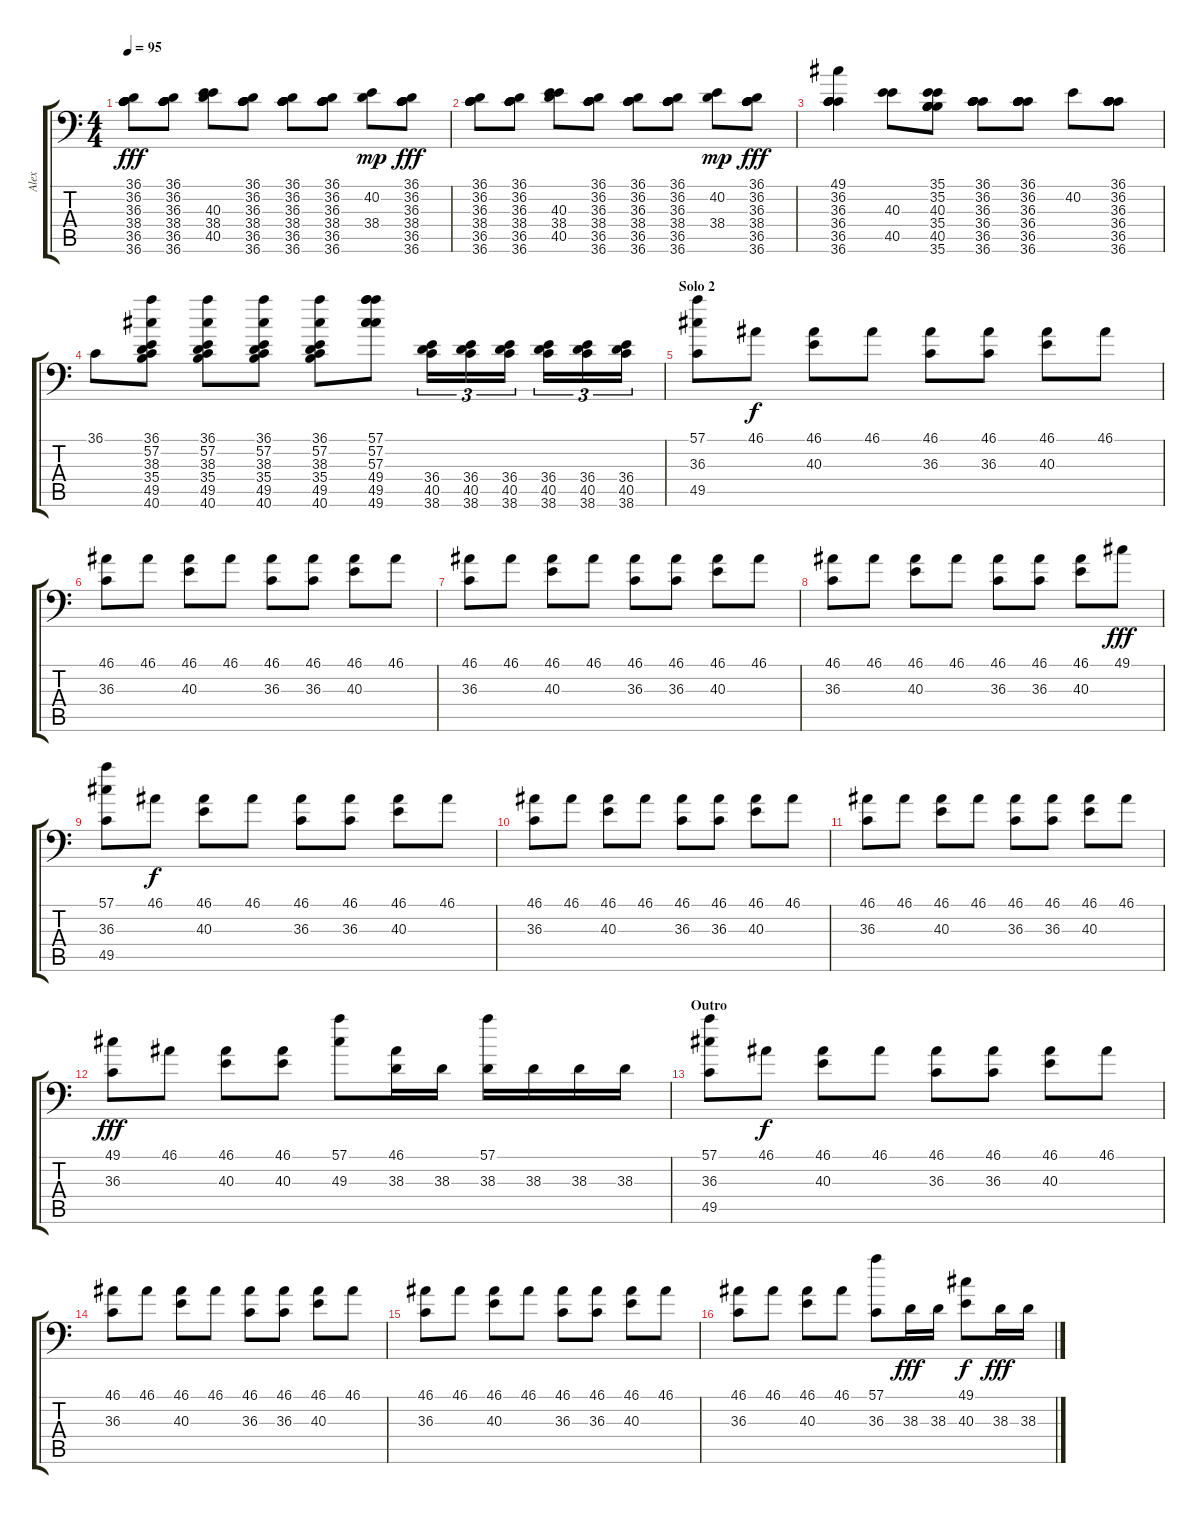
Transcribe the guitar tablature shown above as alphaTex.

\track ("Alex" "Alex") {instrument acousticgrandpiano}
\staff {score tabs}
\tuning (C-1 C-1 C-1 C-1 C-1 C-1) {hide}
\ts (4 4)
\tempo 95
\clef f4
\ks c
(36.1 36.2 36.3 38.4 36.5 36.6).8{dy fff} (36.1 36.2 36.3 38.4 36.5 36.6).8 (40.3 38.4 40.5).8 (36.1 36.2 36.3 38.4 36.5 36.6).8 (36.1 36.2 36.3 38.4 36.5 36.6).8 (36.1 36.2 36.3 38.4 36.5 36.6).8 (40.2 38.4).8{dy mp} (36.1 36.2 36.3 38.4 36.5 36.6).8{dy fff} |
(36.1 36.2 36.3 38.4 36.5 36.6).8 (36.1 36.2 36.3 38.4 36.5 36.6).8 (40.3 38.4 40.5).8 (36.1 36.2 36.3 38.4 36.5 36.6).8 (36.1 36.2 36.3 38.4 36.5 36.6).8 (36.1 36.2 36.3 38.4 36.5 36.6).8 (40.2 38.4).8{dy mp} (36.1 36.2 36.3 38.4 36.5 36.6).8{dy fff} |
(49.1 36.2 36.3 36.4 36.5 36.6).4 (40.3 40.5).8 (35.1 35.2 40.3 35.4 40.5 35.6).8 (36.1 36.2 36.3 36.4 36.5 36.6).8 (36.1 36.2 36.3 36.4 36.5 36.6).8 40.2.8 (36.1 36.2 36.3 36.4 36.5 36.6).8 |
36.1.8 (36.1 57.2 38.3 35.4 49.5 40.6).8 (36.1 57.2 38.3 35.4 49.5 40.6).8 (36.1 57.2 38.3 35.4 49.5 40.6).8 (36.1 57.2 38.3 35.4 49.5 40.6).8 (57.1 57.2 57.3 49.4 49.5 49.6).8 (36.4 40.5 38.6).16{tu (3 2)} (36.4 40.5 38.6).16{tu (3 2)} (36.4 40.5 38.6).16{tu (3 2)} (36.4 40.5 38.6).16{tu (3 2)} (36.4 40.5 38.6).16{tu (3 2)} (36.4 40.5 38.6).16{tu (3 2)} |
\section ("" "Solo 2")
(57.1 36.3 49.5).8 46.1.8{dy f} (46.1 40.3).8 46.1.8 (46.1 36.3).8 (46.1 36.3).8 (46.1 40.3).8 46.1.8 |
(46.1 36.3).8 46.1.8 (46.1 40.3).8 46.1.8 (46.1 36.3).8 (46.1 36.3).8 (46.1 40.3).8 46.1.8 |
(46.1 36.3).8 46.1.8 (46.1 40.3).8 46.1.8 (46.1 36.3).8 (46.1 36.3).8 (46.1 40.3).8 46.1.8 |
(46.1 36.3).8 46.1.8 (46.1 40.3).8 46.1.8 (46.1 36.3).8 (46.1 36.3).8 (46.1 40.3).8 49.1.8{dy fff} |
(57.1 36.3 49.5).8 46.1.8{dy f} (46.1 40.3).8 46.1.8 (46.1 36.3).8 (46.1 36.3).8 (46.1 40.3).8 46.1.8 |
(46.1 36.3).8 46.1.8 (46.1 40.3).8 46.1.8 (46.1 36.3).8 (46.1 36.3).8 (46.1 40.3).8 46.1.8 |
(46.1 36.3).8 46.1.8 (46.1 40.3).8 46.1.8 (46.1 36.3).8 (46.1 36.3).8 (46.1 40.3).8 46.1.8 |
(49.1 36.3).8{dy fff} 46.1.8 (46.1 40.3).8 (46.1 40.3).8 (57.1 49.3).8 (46.1 38.3).16 38.3.16 (57.1 38.3).16 38.3.16 38.3.16 38.3.16 |
\section ("" "Outro")
(57.1 36.3 49.5).8 46.1.8{dy f} (46.1 40.3).8 46.1.8 (46.1 36.3).8 (46.1 36.3).8 (46.1 40.3).8 46.1.8 |
(46.1 36.3).8 46.1.8 (46.1 40.3).8 46.1.8 (46.1 36.3).8 (46.1 36.3).8 (46.1 40.3).8 46.1.8 |
(46.1 36.3).8 46.1.8 (46.1 40.3).8 46.1.8 (46.1 36.3).8 (46.1 36.3).8 (46.1 40.3).8 46.1.8 |
(46.1 36.3).8 46.1.8 (46.1 40.3).8 46.1.8 (57.1 36.3).8 38.3.16{dy fff} 38.3.16 (49.1 40.3).8{dy f} 38.3.16{dy fff} 38.3.16
